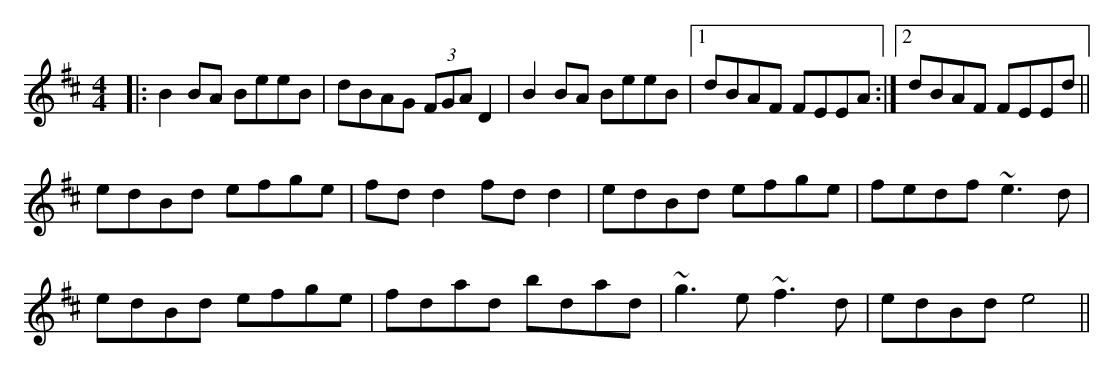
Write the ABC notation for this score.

X:1
M:4/4
K:Edor
|:B2BA BeeB|dBAG (3FGA D2|B2BA BeeB|1 dBAF FEEA:|2 dBAF FEEd||
edBd efge|fdd2 fdd2|edBd efge|fedf ~e3d|
edBd efge|fdad bdad|~g3e ~f3d|edBd e4||
